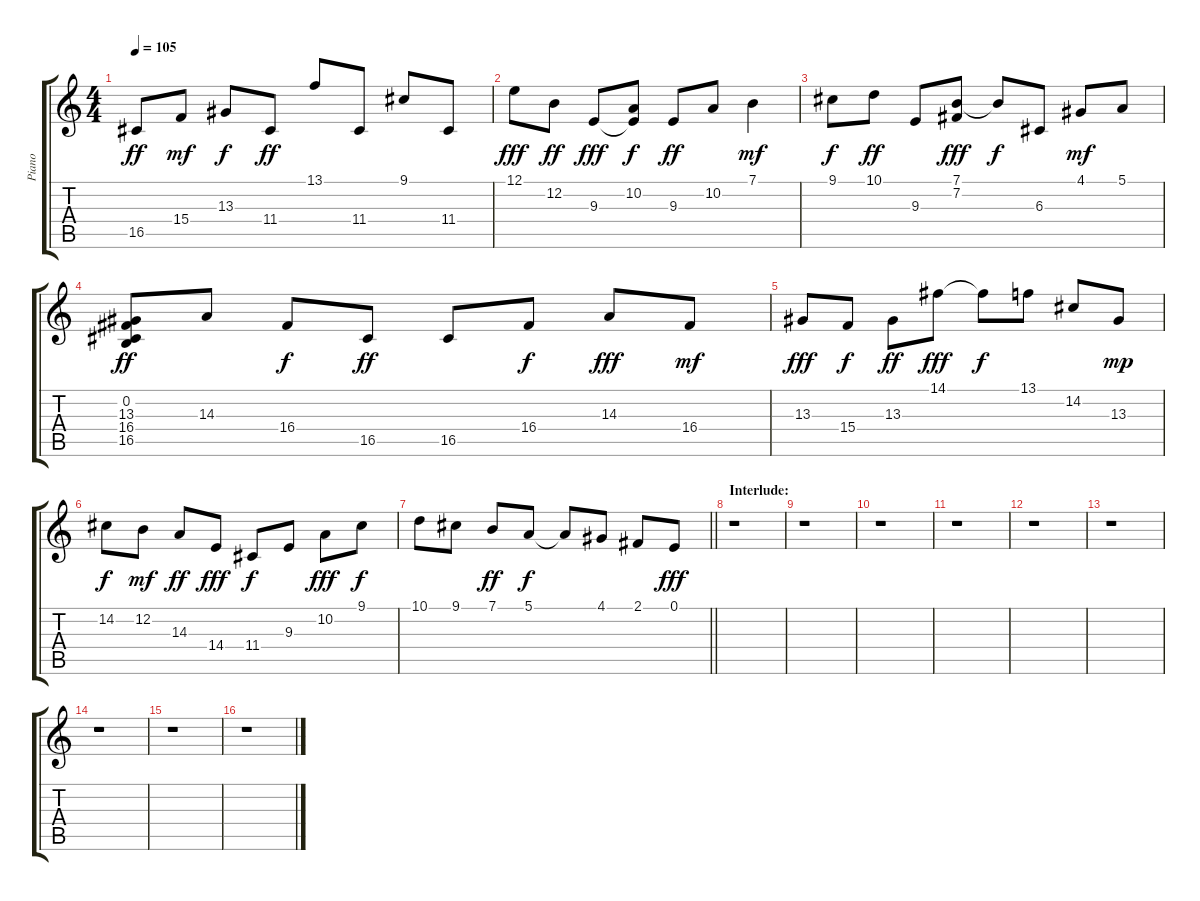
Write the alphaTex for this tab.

\track ("Piano" "Piano") {instrument acousticgrandpiano}
\staff {score tabs}
\tuning (E4 B3 G3 D3 A2 E2) {hide}
\ts (4 4)
\tempo 105
\clef g2
\ks c
16.5.8{dy ff} 15.4.8{dy mf} 13.3.8{dy f} 11.4.8{dy ff} 13.1.8 11.4.8 9.1.8 11.4.8 |
12.1.8{dy fff} 12.2.8{dy ff} 9.3.8{dy fff} (10.2 9.3{t}).8{dy f} 9.3.8{dy ff} 10.2.8 7.1.4{dy mf} |
9.1.8{dy f} 10.1.8{dy ff} 9.3.8 (7.1 7.2).8{dy fff} 7.1{t}.8{dy f} 6.3.8 4.1.8{dy mf} 5.1.8 |
(0.2 13.3 16.4 16.5).8{dy ff} 14.3.8 16.4.8{dy f} 16.5.8{dy ff} 16.5.8 16.4.8{dy f} 14.3.8{dy fff} 16.4.8{dy mf} |
13.3.8{dy fff} 15.4.8{dy f} 13.3.8{dy ff} 14.1.8{dy fff} 14.1{t}.8{dy f} 13.1.8 14.2.8 13.3.8{dy mp} |
14.2.8{dy f} 12.2.8{dy mf} 14.3.8{dy ff} 14.4.8{dy fff} 11.4.8{dy f} 9.3.8 10.2.8{dy fff} 9.1.8{dy f} |
\barLineRight lightlight
10.1.8 9.1.8 7.1.8{dy ff} 5.1.8{dy f} 5.1{t}.8 4.1.8 2.1.8 0.1.8{dy fff} |
\section ("" "Interlude:")
r.1 |
r.1 |
r.1 |
r.1 |
r.1 |
r.1 |
r.1 |
r.1 |
r.1
